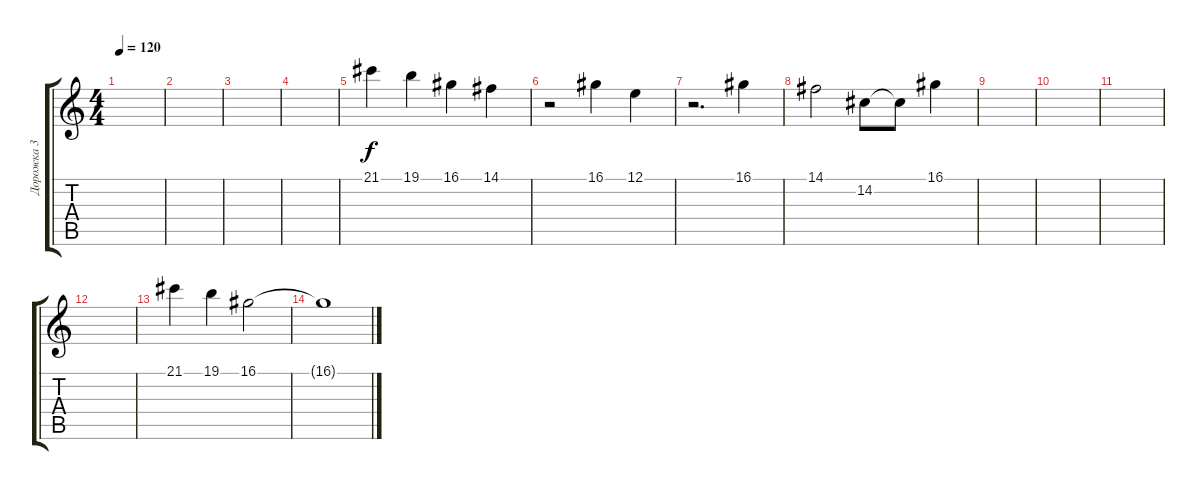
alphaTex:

\track ("Дорожка 3" "Дорожка 3") {instrument acousticgrandpiano}
\staff {score tabs}
\tuning (E4 B3 G3 D3 A2 E2) {hide}
\ts (4 4)
\tempo 120
\clef g2
\ks c
|
|
|
|
21.1.4 19.1.4 16.1.4 14.1.4 |
r.2 16.1.4 12.1.4 |
r.2{d} 16.1.4 |
14.1.2 14.2.8 14.2{t}.8 16.1.4 |
|
|
|
|
21.1.4 19.1.4 16.1.2 |
16.1{t}.1
